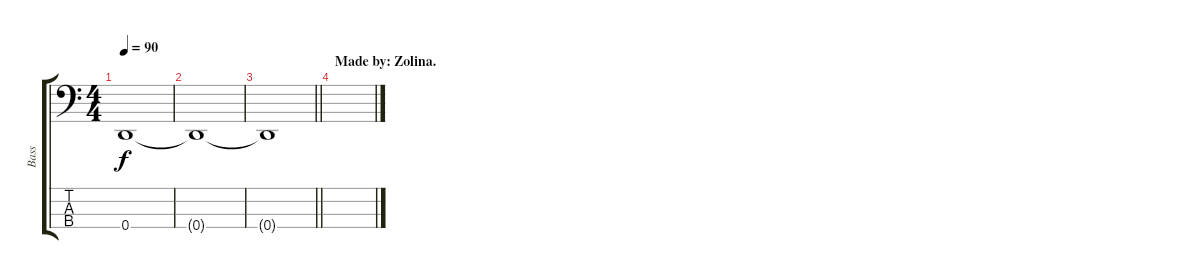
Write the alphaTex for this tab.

\track ("Bass" "Bass") {instrument electricbassfinger}
\staff {score tabs}
\tuning (G2 D2 A1 D1) {hide}
\ts (4 4)
\tempo 90
\clef f4
\ks c
0.4.1{dy f} |
0.4{t}.1 |
\barLineRight lightlight
0.4{t}.1 |
\section ("" "Made by: Zolina.")
